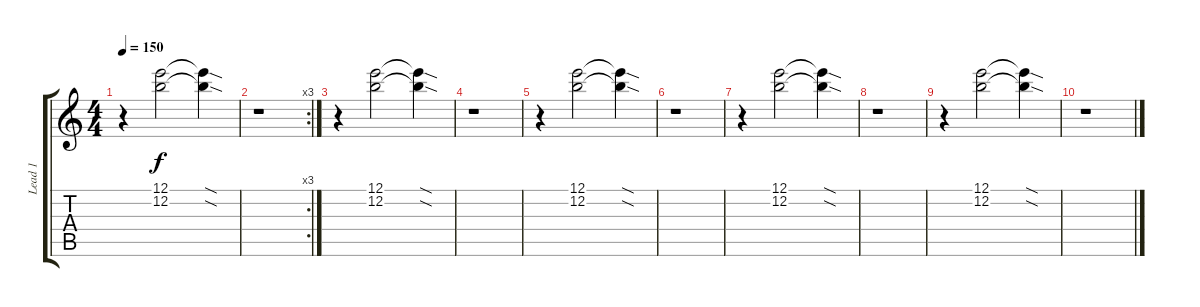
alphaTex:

\track ("Lead 1" "Lead 1") {instrument distortionguitar}
\staff {score tabs}
\tuning (E4 B3 G3 D3 A2 E2) {hide}
\ts (4 4)
\tempo 150
\clef g2
\ks c
r.4{dy f} (12.1 12.2).2 (12.1{sod t} 12.2{sod t}).4 |
\rc 3
r.1 |
r.4 (12.1 12.2).2 (12.1{sod t} 12.2{sod t}).4 |
r.1 |
r.4 (12.1 12.2).2 (12.1{sod t} 12.2{sod t}).4 |
r.1 |
r.4 (12.1 12.2).2 (12.1{sod t} 12.2{sod t}).4 |
r.1 |
r.4 (12.1 12.2).2 (12.1{sod t} 12.2{sod t}).4 |
r.1
